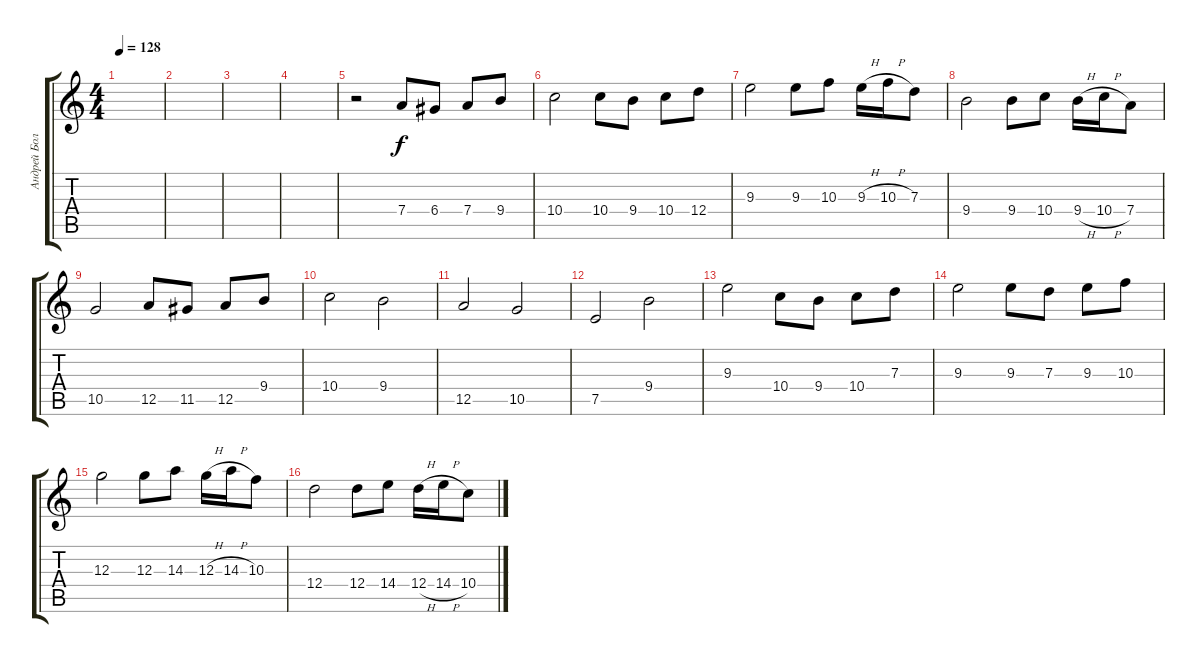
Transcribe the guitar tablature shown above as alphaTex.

\track ("Андрей Большаков" "Андрей Бол") {instrument overdrivenguitar}
\staff {score tabs}
\tuning (E4 B3 G3 D3 A2 E2) {hide}
\ts (4 4)
\tempo 128
\clef g2
\ks c
|
|
|
|
r.2 7.4.8 6.4.8 7.4.8 9.4.8 |
10.4.2 10.4.8 9.4.8 10.4.8 12.4.8 |
9.3.2 9.3.8 10.3.8 9.3{h}.16 10.3{h}.16 7.3.8 |
9.4.2 9.4.8 10.4.8 9.4{h}.16 10.4{h}.16 7.4.8 |
10.5.2 12.5.8 11.5.8 12.5.8 9.4.8 |
10.4.2 9.4.2 |
12.5.2 10.5.2 |
7.5.2 9.4.2 |
9.3.2 10.4.8 9.4.8 10.4.8 7.3.8 |
9.3.2 9.3.8 7.3.8 9.3.8 10.3.8 |
12.3.2 12.3.8 14.3.8 12.3{h}.16 14.3{h}.16 10.3.8 |
12.4.2 12.4.8 14.4.8 12.4{h}.16 14.4{h}.16 10.4.8
